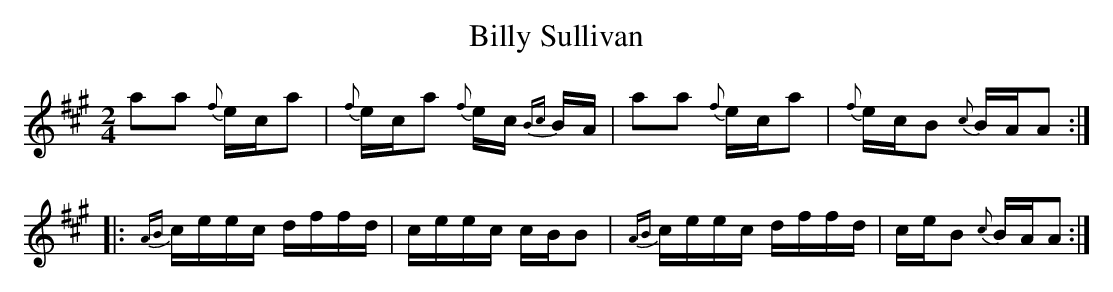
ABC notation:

X:1
T:Billy Sullivan
M:2/4
K:A
a2a2 {f}eca2|{f}eca2 {f}ec {Bc}BA|a2a2 {f}eca2|{f}ecB2 {c}BAA2::\
{AB}ceec dffd|ceec cBB2|{AB}ceec dffd|ceB2 {c}BAA2:|
